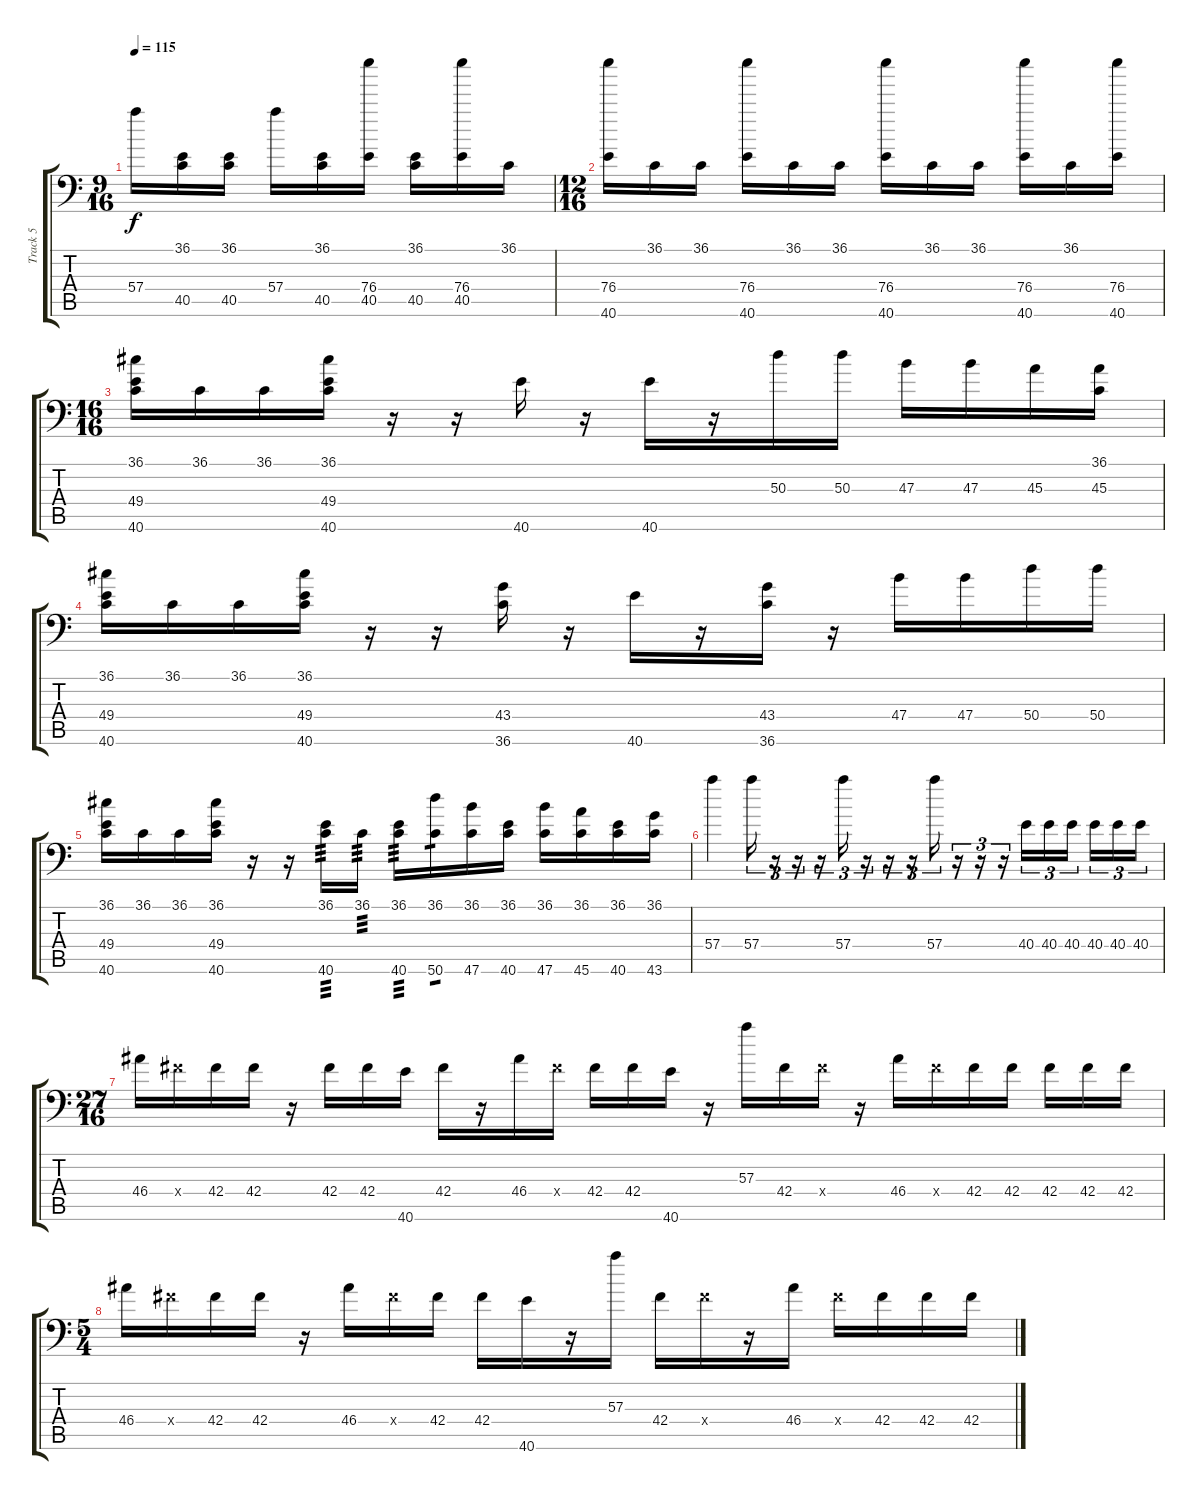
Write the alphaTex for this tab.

\track ("Track 5" "Track 5") {instrument acousticgrandpiano}
\staff {score tabs}
\tuning (C-1 C-1 C-1 C-1 C-1 C-1) {hide}
\ts (9 16)
\tempo 115
\clef f4
\ks c
57.4.16{dy f} (36.1 40.5).16 (36.1 40.5).16 57.4.16 (36.1 40.5).16 (76.4 40.5).16 (36.1 40.5).16 (76.4 40.5).16 36.1.16 |
\ts (12 16)
(76.4 40.6).16 36.1.16 36.1.16 (76.4 40.6).16 36.1.16 36.1.16 (76.4 40.6).16 36.1.16 36.1.16 (76.4 40.6).16 36.1.16 (76.4 40.6).16 |
\ts (16 16)
(36.1 49.4 40.6).16 36.1.16 36.1.16 (36.1 49.4 40.6).16 r.16 r.16 40.6.16 r.16 40.6.16 r.16 50.3.16 50.3.16 47.3.16 47.3.16 45.3.16 (36.1 45.3).16 |
(36.1 49.4 40.6).16 36.1.16 36.1.16 (36.1 49.4 40.6).16 r.16 r.16 (43.4 36.6).16 r.16 40.6.16 r.16 (43.4 36.6).16 r.16 47.4.16 47.4.16 50.4.16 50.4.16 |
(36.1 49.4 40.6).16 36.1.16 36.1.16 (36.1 49.4 40.6).16 r.16 r.16 (36.1 40.6).16{tp 3} 36.1.16{tp 3} (36.1 40.6).16{tp 3} (36.1 50.6).16{tp 1} (36.1 47.6).16 (36.1 40.6).16 (36.1 47.6).16 (36.1 45.6).16 (36.1 40.6).16 (36.1 43.6).16 |
57.4.4 57.4.16{tu (3 2)} r.16{tu (3 2)} r.16{tu (3 2)} r.16{tu (3 2)} 57.4.16{tu (3 2)} r.16{tu (3 2)} r.16{tu (3 2)} r.16{tu (3 2)} 57.4.16{tu (3 2)} r.16{tu (3 2)} r.16{tu (3 2)} r.16{tu (3 2)} 40.4.16{tu (3 2)} 40.4.16{tu (3 2)} 40.4.16{tu (3 2)} 40.4.16{tu (3 2)} 40.4.16{tu (3 2)} 40.4.16{tu (3 2)} |
\ts (27 16)
46.4.16 42.4{x}.16 42.4.16 42.4.16 r.16 42.4.16 42.4.16 40.6.16 42.4.16 r.16 46.4.16 42.4{x}.16 42.4.16 42.4.16 40.6.16 r.16 57.3.16 42.4.16 42.4{x}.16 r.16 46.4.16 42.4{x}.16 42.4.16 42.4.16 42.4.16 42.4.16 42.4.16 |
\ts (5 4)
46.4.16 42.4{x}.16 42.4.16 42.4.16 r.16 46.4.16 42.4{x}.16 42.4.16 42.4.16 40.6.16 r.16 57.3.16 42.4.16 42.4{x}.16 r.16 46.4.16 42.4{x}.16 42.4.16 42.4.16 42.4.16
